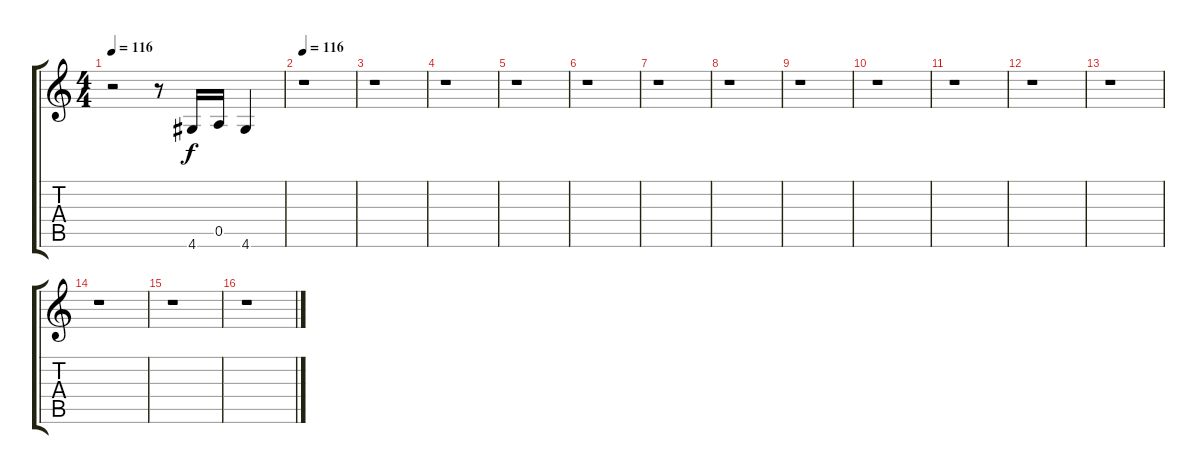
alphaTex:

\track "" {instrument fretlessbass}
\staff {score tabs}
\tuning (E4 B3 G3 D3 A2 E2) {hide}
\ts (4 4)
\tempo 116
\clef g2
\ks c
r.2{dy f} r.8 4.6.16 0.5.16 4.6.4 |
\tempo 116
r.1 |
r.1 |
r.1 |
r.1 |
r.1 |
r.1 |
r.1 |
r.1 |
r.1 |
r.1 |
r.1 |
r.1 |
r.1 |
r.1 |
r.1
